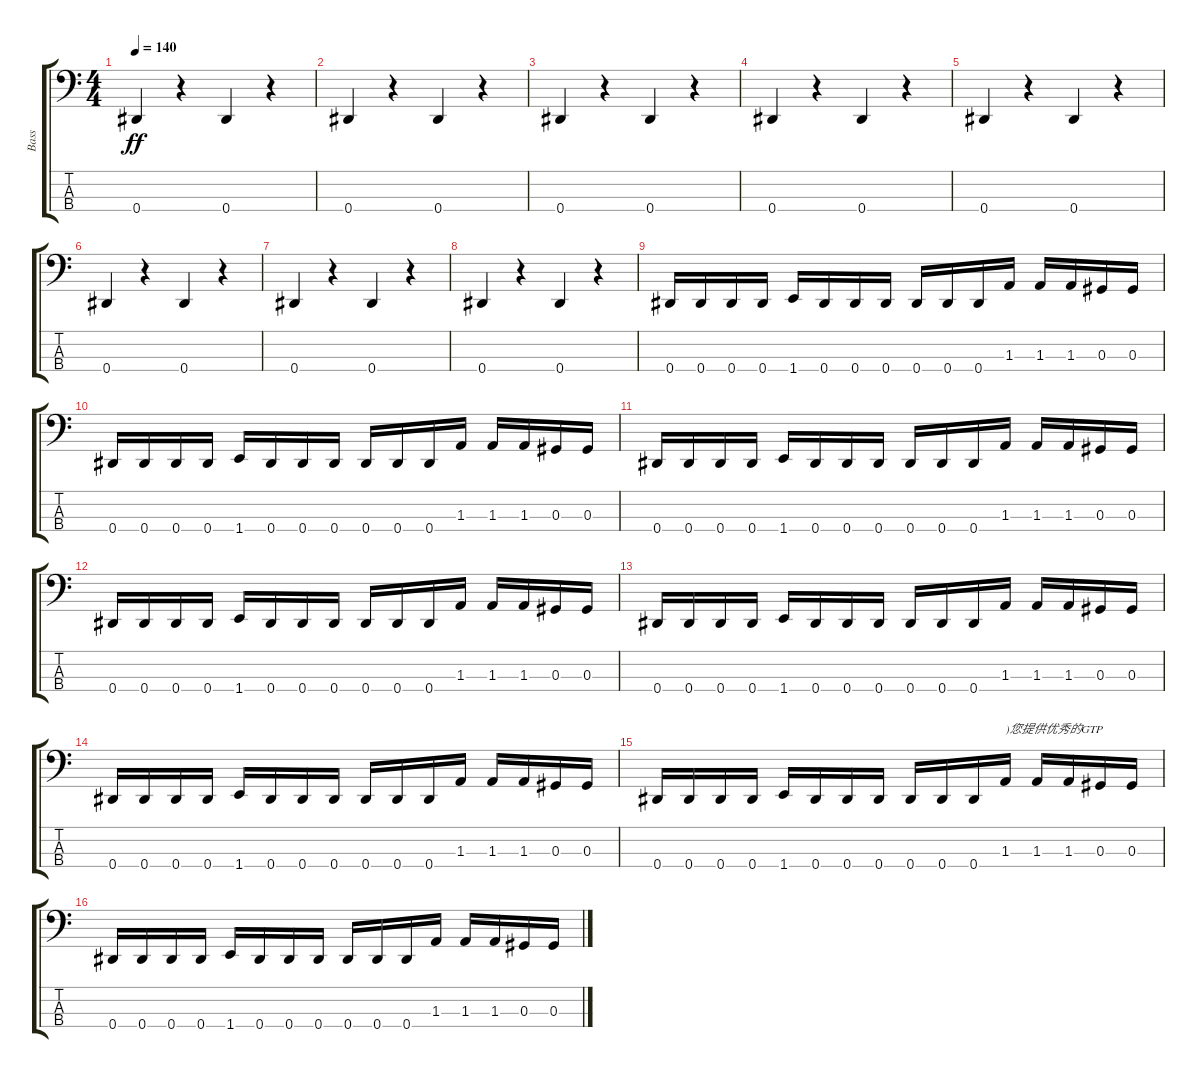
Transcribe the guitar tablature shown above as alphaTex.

\track ("Bass" "Bass") {instrument electricbassfinger}
\staff {score tabs}
\tuning (Gb2 Db2 Ab1 Eb1) {hide}
\ts (4 4)
\tempo 140
\clef f4
\ks c
0.4.4{dy ff instrument electricbassfinger} r.4 0.4.4 r.4 |
0.4.4 r.4 0.4.4 r.4 |
0.4.4 r.4 0.4.4 r.4 |
0.4.4 r.4 0.4.4 r.4 |
0.4.4 r.4 0.4.4 r.4 |
0.4.4 r.4 0.4.4 r.4 |
0.4.4 r.4 0.4.4 r.4 |
0.4.4 r.4 0.4.4 r.4 |
0.4.16 0.4.16 0.4.16 0.4.16 1.4.16 0.4.16 0.4.16 0.4.16 0.4.16 0.4.16 0.4.16 1.3.16 1.3.16 1.3.16 0.3.16 0.3.16 |
0.4.16 0.4.16 0.4.16 0.4.16 1.4.16 0.4.16 0.4.16 0.4.16 0.4.16 0.4.16 0.4.16 1.3.16 1.3.16 1.3.16 0.3.16 0.3.16 |
0.4.16 0.4.16 0.4.16 0.4.16 1.4.16 0.4.16 0.4.16 0.4.16 0.4.16 0.4.16 0.4.16 1.3.16 1.3.16 1.3.16 0.3.16 0.3.16 |
0.4.16 0.4.16 0.4.16 0.4.16 1.4.16 0.4.16 0.4.16 0.4.16 0.4.16 0.4.16 0.4.16 1.3.16 1.3.16 1.3.16 0.3.16 0.3.16 |
0.4.16 0.4.16 0.4.16 0.4.16 1.4.16 0.4.16 0.4.16 0.4.16 0.4.16 0.4.16 0.4.16 1.3.16 1.3.16 1.3.16 0.3.16 0.3.16 |
0.4.16 0.4.16 0.4.16 0.4.16 1.4.16 0.4.16 0.4.16 0.4.16 0.4.16 0.4.16 0.4.16 1.3.16 1.3.16 1.3.16 0.3.16 0.3.16 |
0.4.16 0.4.16 0.4.16 0.4.16 1.4.16 0.4.16 0.4.16 0.4.16 0.4.16 0.4.16 0.4.16 1.3.16{txt ")您提供优秀的GTP"} 1.3.16 1.3.16 0.3.16 0.3.16 |
0.4.16 0.4.16 0.4.16 0.4.16 1.4.16 0.4.16 0.4.16 0.4.16 0.4.16 0.4.16 0.4.16 1.3.16 1.3.16 1.3.16 0.3.16 0.3.16
